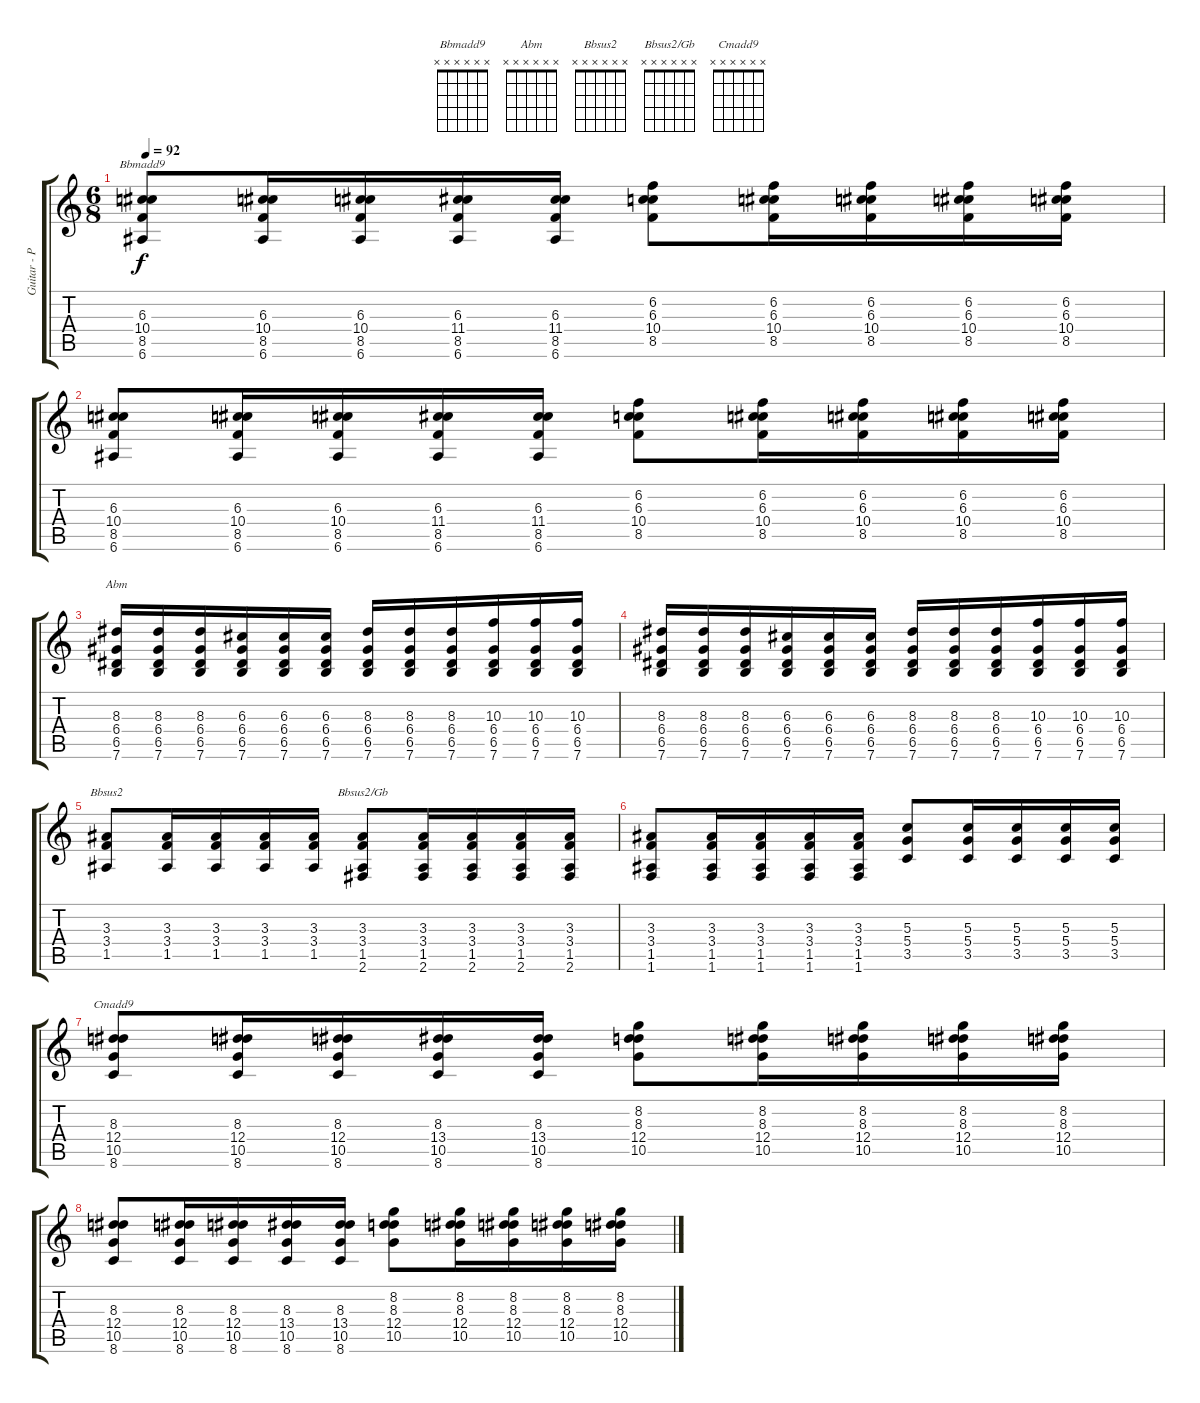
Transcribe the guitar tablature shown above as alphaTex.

\track ("Guitar - Peter Lindgren" "Guitar - P") {instrument distortionguitar}
\staff {score tabs}
\tuning (E4 B3 G3 D3 A2 E2) {hide}
\chord ("Bbmadd9" x x x x x x)
\chord ("Abm" x x x x x x)
\chord ("Bbsus2" x x x x x x)
\chord ("Bbsus2/Gb" x x x x x x)
\chord ("Cmadd9" x x x x x x)
\ts (6 8)
\tempo 92
\clef g2
\ks c
(6.3 10.4 8.5 6.6).8{ch "Bbmadd9" dy f} (6.3 10.4 8.5 6.6).16 (6.3 10.4 8.5 6.6).16 (6.3 11.4 8.5 6.6).16 (6.3 11.4 8.5 6.6).16 (6.2 6.3 10.4 8.5).8 (6.2 6.3 10.4 8.5).16 (6.2 6.3 10.4 8.5).16 (6.2 6.3 10.4 8.5).16 (6.2 6.3 10.4 8.5).16 |
(6.3 10.4 8.5 6.6).8 (6.3 10.4 8.5 6.6).16 (6.3 10.4 8.5 6.6).16 (6.3 11.4 8.5 6.6).16 (6.3 11.4 8.5 6.6).16 (6.2 6.3 10.4 8.5).8 (6.2 6.3 10.4 8.5).16 (6.2 6.3 10.4 8.5).16 (6.2 6.3 10.4 8.5).16 (6.2 6.3 10.4 8.5).16 |
(8.3 6.4 6.5 7.6).16{ch "Abm"} (8.3 6.4 6.5 7.6).16 (8.3 6.4 6.5 7.6).16 (6.3 6.4 6.5 7.6).16 (6.3 6.4 6.5 7.6).16 (6.3 6.4 6.5 7.6).16 (8.3 6.4 6.5 7.6).16 (8.3 6.4 6.5 7.6).16 (8.3 6.4 6.5 7.6).16 (10.3 6.4 6.5 7.6).16 (10.3 6.4 6.5 7.6).16 (10.3 6.4 6.5 7.6).16 |
(8.3 6.4 6.5 7.6).16 (8.3 6.4 6.5 7.6).16 (8.3 6.4 6.5 7.6).16 (6.3 6.4 6.5 7.6).16 (6.3 6.4 6.5 7.6).16 (6.3 6.4 6.5 7.6).16 (8.3 6.4 6.5 7.6).16 (8.3 6.4 6.5 7.6).16 (8.3 6.4 6.5 7.6).16 (10.3 6.4 6.5 7.6).16 (10.3 6.4 6.5 7.6).16 (10.3 6.4 6.5 7.6).16 |
(3.3 3.4 1.5).8{ch "Bbsus2"} (3.3 3.4 1.5).16 (3.3 3.4 1.5).16 (3.3 3.4 1.5).16 (3.3 3.4 1.5).16 (3.3 3.4 1.5 2.6).8{ch "Bbsus2/Gb"} (3.3 3.4 1.5 2.6).16 (3.3 3.4 1.5 2.6).16 (3.3 3.4 1.5 2.6).16 (3.3 3.4 1.5 2.6).16 |
(3.3 3.4 1.5 1.6).8 (3.3 3.4 1.5 1.6).16 (3.3 3.4 1.5 1.6).16 (3.3 3.4 1.5 1.6).16 (3.3 3.4 1.5 1.6).16 (5.3 5.4 3.5).8 (5.3 5.4 3.5).16 (5.3 5.4 3.5).16 (5.3 5.4 3.5).16 (5.3 5.4 3.5).16 |
(8.3 12.4 10.5 8.6).8{ch "Cmadd9" instrument distortionguitar} (8.3 12.4 10.5 8.6).16 (8.3 12.4 10.5 8.6).16 (8.3 13.4 10.5 8.6).16 (8.3 13.4 10.5 8.6).16 (8.2 8.3 12.4 10.5).8 (8.2 8.3 12.4 10.5).16 (8.2 8.3 12.4 10.5).16 (8.2 8.3 12.4 10.5).16 (8.2 8.3 12.4 10.5).16 |
(8.3 12.4 10.5 8.6).8 (8.3 12.4 10.5 8.6).16 (8.3 12.4 10.5 8.6).16 (8.3 13.4 10.5 8.6).16 (8.3 13.4 10.5 8.6).16 (8.2 8.3 12.4 10.5).8 (8.2 8.3 12.4 10.5).16 (8.2 8.3 12.4 10.5).16 (8.2 8.3 12.4 10.5).16 (8.2 8.3 12.4 10.5).16
